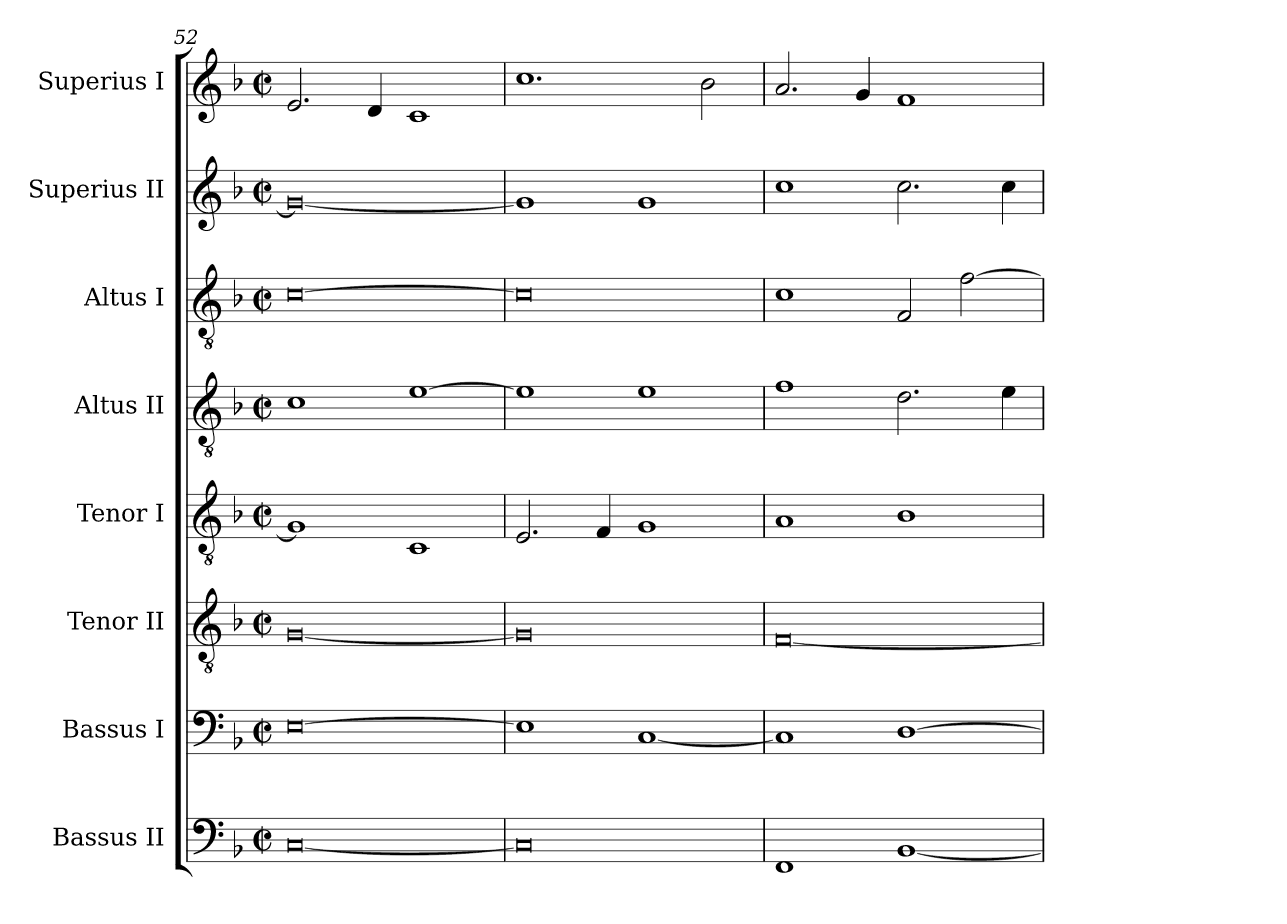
**kern	**kern	**kern	**kern	**kern	**kern	**kern	**kern
*part8	*part7	*part6	*part5	*part4	*part3	*part2	*part1
*staff8	*staff7	*staff6	*staff5	*staff4	*staff3	*staff2	*staff1
*I"Bassus II	*I"Bassus I	*I"Tenor II	*I"Tenor I	*I"Altus II	*I"Altus I	*I"Superius II	*I"Superius I
*I'B.	*I'B.	*I'T.	*I'T.	*	*	*I'S.	*I'S.
*clefF4	*clefF4	*clefGv2	*clefGv2	*clefGv2	*clefGv2	*clefG2	*clefG2
*	*	*ITrd7c12	*ITrd7c12	*ITrd7c12	*ITrd7c12	*	*
*k[b-]	*k[b-]	*k[b-]	*k[b-]	*k[b-]	*k[b-]	*k[b-]	*k[b-]
*F:	*F:	*F:	*F:	*F:	*F:	*F:	*F:
*M2/2	*M2/2	*M2/2	*M2/2	*M2/2	*M2/2	*M2/2	*M2/2
*met(c|)	*met(c|)	*met(c|)	*met(c|)	*met(c|)	*met(c|)	*met(c|)	*met(c|)
=52	=52	=52	=52	=52	=52	=52	=52
[<0Ci	[>0Ei	[<0GGi	1GGi]	1Ci	[>0Ci	0gi_<	2.ei/
.	.	.	.	.	.	.	4di/
.	.	.	1CCi	[>1Ei	.	.	1ci
!!LO:PB:g=z
=53	=53	=53	=53	=53	=53	=53	=53
0Ci]	1Ei]	0GGi]	2.EEi/	1Ei]	0Ci]	1gi]	1.cci
.	.	.	4FFi/	.	.	.	.
.	[<1Ci	.	1GGi	1Ei	.	1gi	.
.	.	.	.	.	.	.	2b-i\
=54	=54	=54	=54	=54	=54	=54	=54
1FFi	1Ci]	[<0FFi	1AAi	1Fi	1Ci	1cci	2.ai/
.	.	.	.	.	.	.	4gi/
[<1BB-i	[>1Di	.	1BB-i	2.Di\	2FFi/	2.cci\	1fi
.	.	.	.	.	[>2Fi\	.	.
.	.	.	.	4Ei\	.	4cci\	.
=	=	=	=	=	=	=	=
*-	*-	*-	*-	*-	*-	*-	*-
